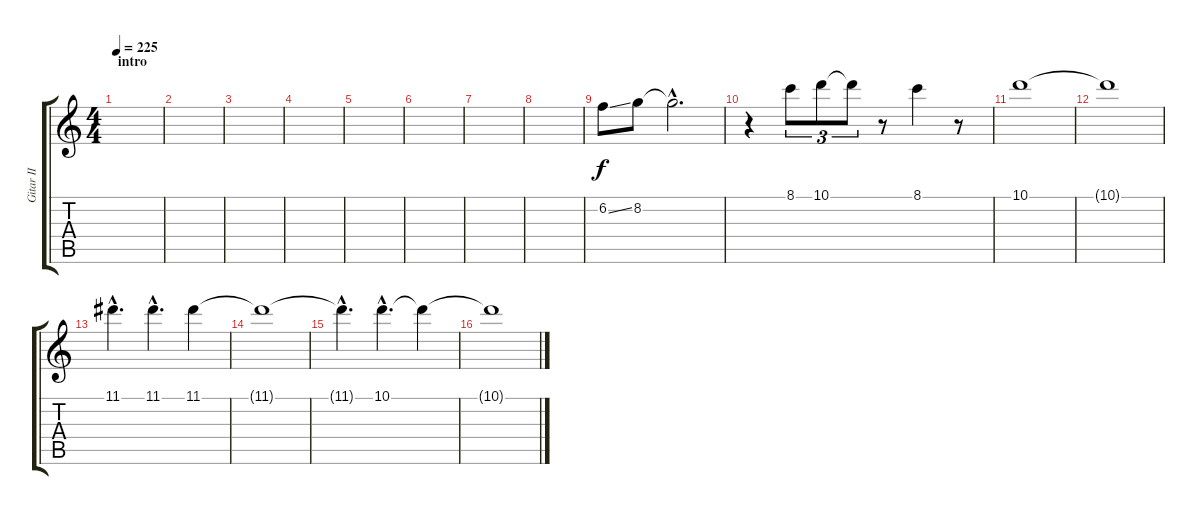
\track ("Gitar II" "Gitar II") {instrument distortionguitar}
\staff {score tabs}
\tuning (E4 B3 G3 D3 A2 E2) {hide}
\ts (4 4)
\section ("" "intro")
\tempo 225
\clef g2
\ks c
|
|
|
|
|
|
|
|
6.2{ss}.8 8.2.8{dy f} 8.2{hac t}.2{d} |
r.4 8.1.8{tu (3 2)} 10.1.8{tu (3 2)} 10.1{t}.8{tu (3 2)} r.8 8.1.4 r.8 |
10.1.1 |
10.1{t}.1 |
11.1{hac}.4{d} 11.1{hac}.4{d} 11.1.4 |
11.1{t}.1 |
11.1{hac t}.4{d} 10.1{hac}.4{d} 10.1{t}.4 |
10.1{t}.1
